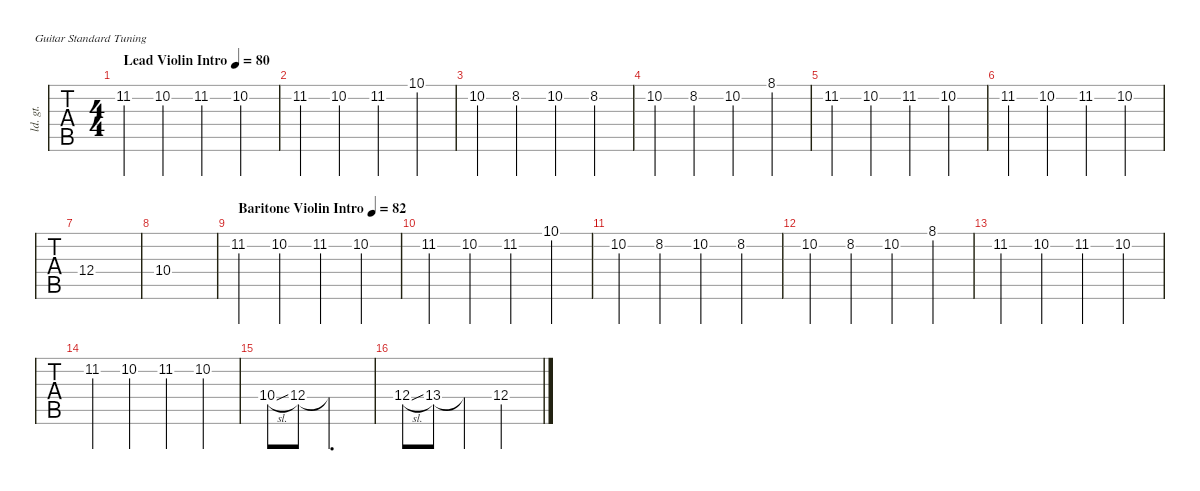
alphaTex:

\defaultSystemsLayout 4
\hideDynamics
\bracketExtendMode nobrackets
\track ("Lead Guitar" "ld. gt.") {defaultSystemsLayout 4 instrument electricguitarclean}
\staff {tabs}
\tuning (E4 B3 G3 D3 A2 E2)
\ts (4 4)
\tempo (80 "Lead Violin Intro")
\clef g2
\ks c
11.2{acc #}.4{dy mf} 10.2.4 11.2{acc #}.4 10.2.4 |
11.2{acc #}.4 10.2.4 11.2{acc #}.4 10.1.4 |
10.2.4 8.2.4 10.2.4 8.2.4 |
10.2.4 8.2.4 10.2.4 8.1.4 |
11.2{acc #}.4 10.2.4 11.2{acc #}.4 10.2.4 |
11.2{acc #}.4 10.2.4 11.2{acc #}.4 10.2.4 |
12.4.1 |
10.4.1 |
\tempo (82 "Baritone Violin Intro")
11.2{acc #}.4 10.2.4 11.2{acc #}.4 10.2.4 |
11.2{acc #}.4 10.2.4 11.2{acc #}.4 10.1.4 |
10.2.4 8.2.4 10.2.4 8.2.4 |
10.2.4 8.2.4 10.2.4 8.1.4 |
11.2{acc #}.4 10.2.4 11.2{acc #}.4 10.2.4 |
11.2{acc #}.4 10.2.4 11.2{acc #}.4 10.2.4 |
10.4{sl}.8 12.4.8 12.4{t}.2{d} |
12.4{sl}.8 13.4{acc #}.8 13.4{t acc #}.4 12.4.2
